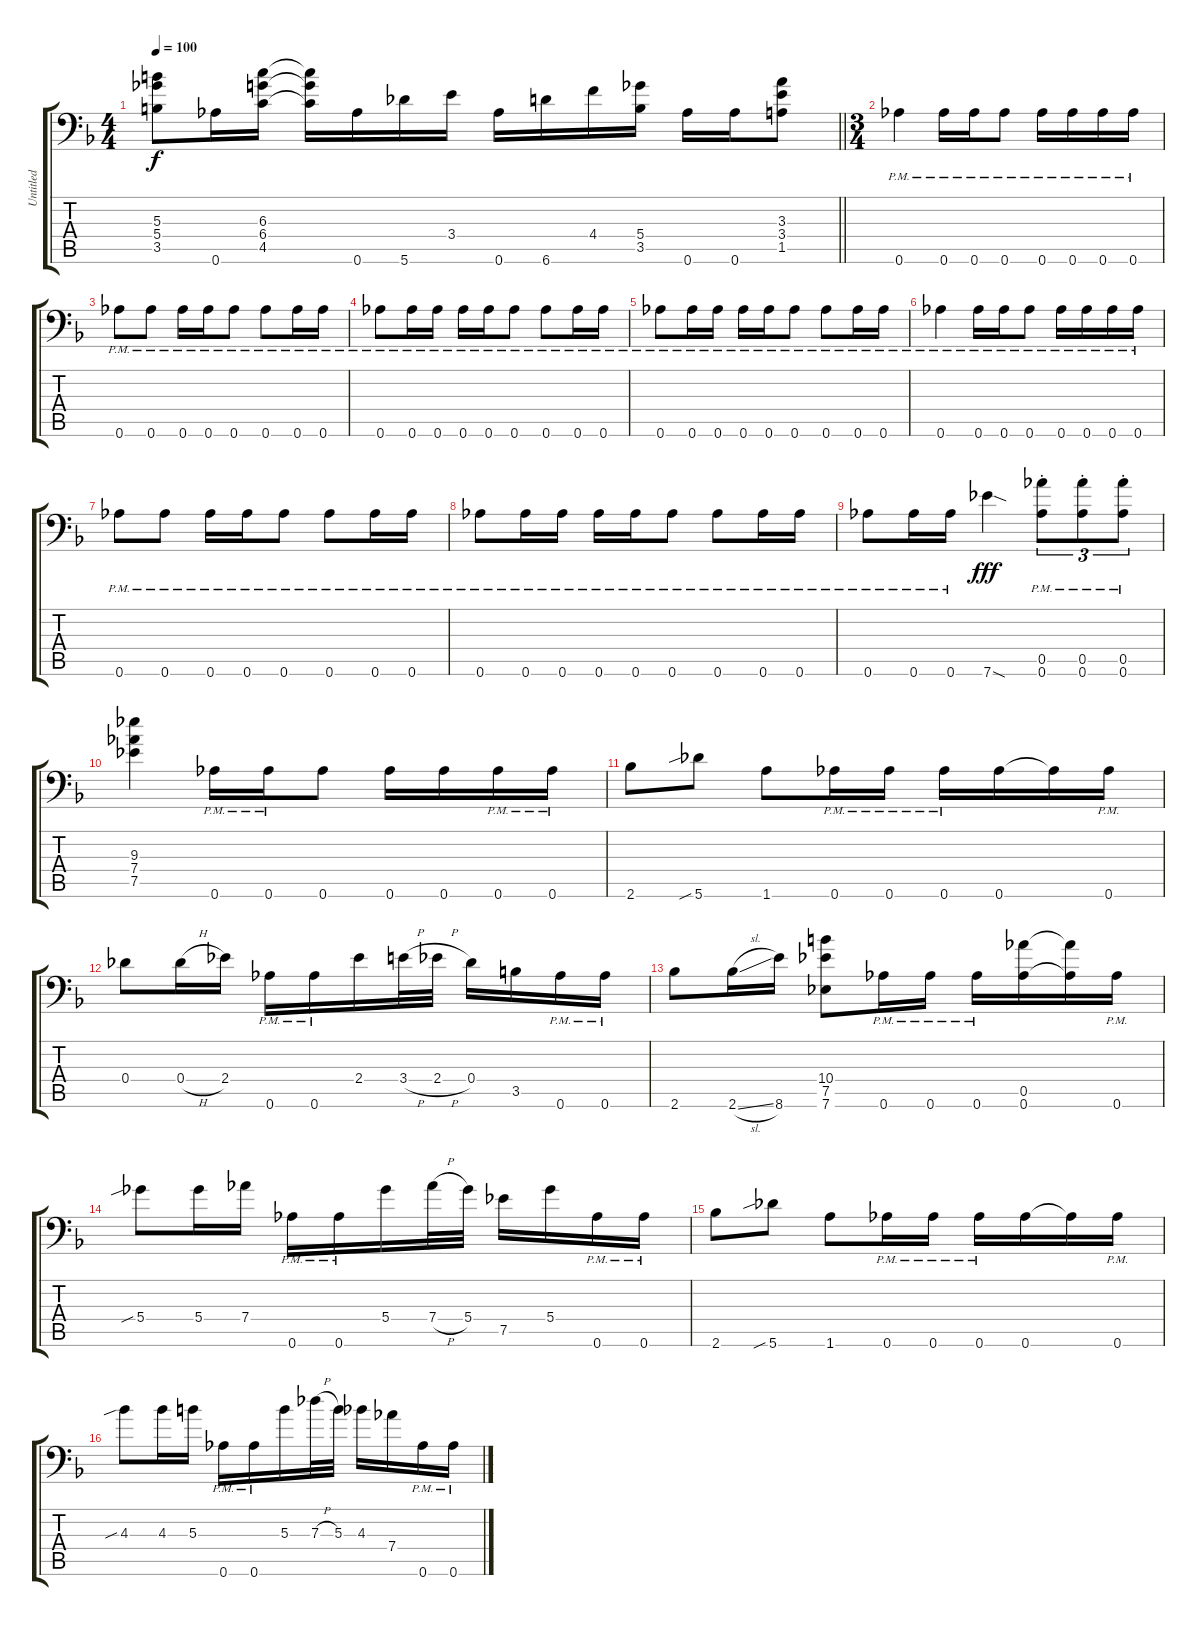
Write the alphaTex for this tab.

\track ("Untitled" "Untitled") {instrument overdrivenguitar}
\staff {score tabs}
\tuning (Eb4 Bb3 Gb3 Db3 Ab2 Ab1) {hide}
\ts (4 4)
\tempo 100
\clef f4
\barLineRight lightlight
\ks f
(5.3 5.4 3.5).8{dy f} 0.6.16{ot 8vb} (6.3 6.4 4.5).16 (6.3{t} 6.4{t} 4.5{t}).16 0.6.16{ot 8vb} 5.6.16{ot 8vb} 3.4.16 0.6.16{ot 8vb} 6.6.16{ot 8vb} 4.4.16 (5.4 3.5).16 0.6.16{ot 8vb} 0.6.16{ot 8vb} (3.3 3.4 1.5).8 |
\ts (3 4)
0.6{pm}.4{ot 8vb} 0.6{pm}.16{ot 8vb} 0.6{pm}.16{ot 8vb} 0.6{pm}.8{ot 8vb} 0.6{pm}.16{ot 8vb} 0.6{pm}.16{ot 8vb} 0.6{pm}.16{ot 8vb} 0.6{pm}.16{ot 8vb} |
0.6{pm}.8{ot 8vb} 0.6{pm}.8{ot 8vb} 0.6{pm}.16{ot 8vb} 0.6{pm}.16{ot 8vb} 0.6{pm}.8{ot 8vb} 0.6{pm}.8{ot 8vb} 0.6{pm}.16{ot 8vb} 0.6{pm}.16{ot 8vb} |
0.6{pm}.8{ot 8vb} 0.6{pm}.16{ot 8vb} 0.6{pm}.16{ot 8vb} 0.6{pm}.16{ot 8vb} 0.6{pm}.16{ot 8vb} 0.6{pm}.8{ot 8vb} 0.6{pm}.8{ot 8vb} 0.6{pm}.16{ot 8vb} 0.6{pm}.16{ot 8vb} |
0.6{pm}.8{ot 8vb} 0.6{pm}.16{ot 8vb} 0.6{pm}.16{ot 8vb} 0.6{pm}.16{ot 8vb} 0.6{pm}.16{ot 8vb} 0.6{pm}.8{ot 8vb} 0.6{pm}.8{ot 8vb} 0.6{pm}.16{ot 8vb} 0.6{pm}.16{ot 8vb} |
0.6{pm}.4{ot 8vb} 0.6{pm}.16{ot 8vb} 0.6{pm}.16{ot 8vb} 0.6{pm}.8{ot 8vb} 0.6{pm}.16{ot 8vb} 0.6{pm}.16{ot 8vb} 0.6{pm}.16{ot 8vb} 0.6{pm}.16{ot 8vb} |
0.6{pm}.8{ot 8vb} 0.6{pm}.8{ot 8vb} 0.6{pm}.16{ot 8vb} 0.6{pm}.16{ot 8vb} 0.6{pm}.8{ot 8vb} 0.6{pm}.8{ot 8vb} 0.6{pm}.16{ot 8vb} 0.6{pm}.16{ot 8vb} |
0.6{pm}.8{ot 8vb} 0.6{pm}.16{ot 8vb} 0.6{pm}.16{ot 8vb} 0.6{pm}.16{ot 8vb} 0.6{pm}.16{ot 8vb} 0.6{pm}.8{ot 8vb} 0.6{pm}.8{ot 8vb} 0.6{pm}.16{ot 8vb} 0.6{pm}.16{ot 8vb} |
0.6{pm}.8{ot 8vb} 0.6{pm}.16{ot 8vb} 0.6{pm}.16{ot 8vb} 7.6{sod}.4{ot 8vb dy fff} (0.5{pm st} 0.6{pm st}).8{tu (3 2) ot 8vb} (0.5{pm st} 0.6{pm st}).8{tu (3 2) ot 8vb} (0.5{pm st} 0.6{pm st}).8{tu (3 2) ot 8vb} |
(9.3 7.4 7.5).4 0.6{pm}.16{ot 8vb} 0.6{pm}.16{ot 8vb} 0.6.8{ot 8vb} 0.6.16{ot 8vb} 0.6.16{ot 8vb} 0.6{pm}.16{ot 8vb} 0.6{pm}.16{ot 8vb} |
2.6.8{ot 8vb} 5.6{sib}.8{ot 8vb} 1.6.8{ot 8vb} 0.6{pm}.16{ot 8vb} 0.6{pm}.16{ot 8vb} 0.6{pm}.16{ot 8vb} 0.6.16{ot 8vb} 0.6{t}.16{ot 8vb} 0.6{pm}.16{ot 8vb} |
0.4.8 0.4{h}.16 2.4.16 0.6{pm}.16{ot 8vb} 0.6{pm}.16{ot 8vb} 2.4.16 3.4{h}.32 2.4{h}.32 0.4.16 3.5.16 0.6{pm}.16{ot 8vb} 0.6{pm}.16{ot 8vb} |
2.6.8{ot 8vb} 2.6{sl}.16{ot 8vb} 8.6.16{ot 8vb} (10.4 7.5 7.6).8 0.6{pm}.16{ot 8vb} 0.6{pm}.16{ot 8vb} 0.6{pm}.16{ot 8vb} (0.5 0.6).16{ot 8vb} (0.5{t} 0.6{t}).16{ot 8vb} 0.6{pm}.16{ot 8vb} |
5.4{sib}.8 5.4.16 7.4.16 0.6{pm}.16{ot 8vb} 0.6{pm}.16{ot 8vb} 5.4.16 7.4{h}.32 5.4.32 7.5.16 5.4.16 0.6{pm}.16{ot 8vb} 0.6{pm}.16{ot 8vb} |
2.6.8{ot 8vb} 5.6{sib}.8{ot 8vb} 1.6.8{ot 8vb} 0.6{pm}.16{ot 8vb} 0.6{pm}.16{ot 8vb} 0.6{pm}.16{ot 8vb} 0.6.16{ot 8vb} 0.6{t}.16{ot 8vb} 0.6{pm}.16{ot 8vb} |
4.3{sib}.8 4.3.16 5.3.16 0.6{pm}.16{ot 8vb} 0.6{pm}.16{ot 8vb} 5.3.16 7.3{h}.32 5.3.32 4.3.16 7.4.16 0.6{pm}.16{ot 8vb} 0.6{pm}.16{ot 8vb}
